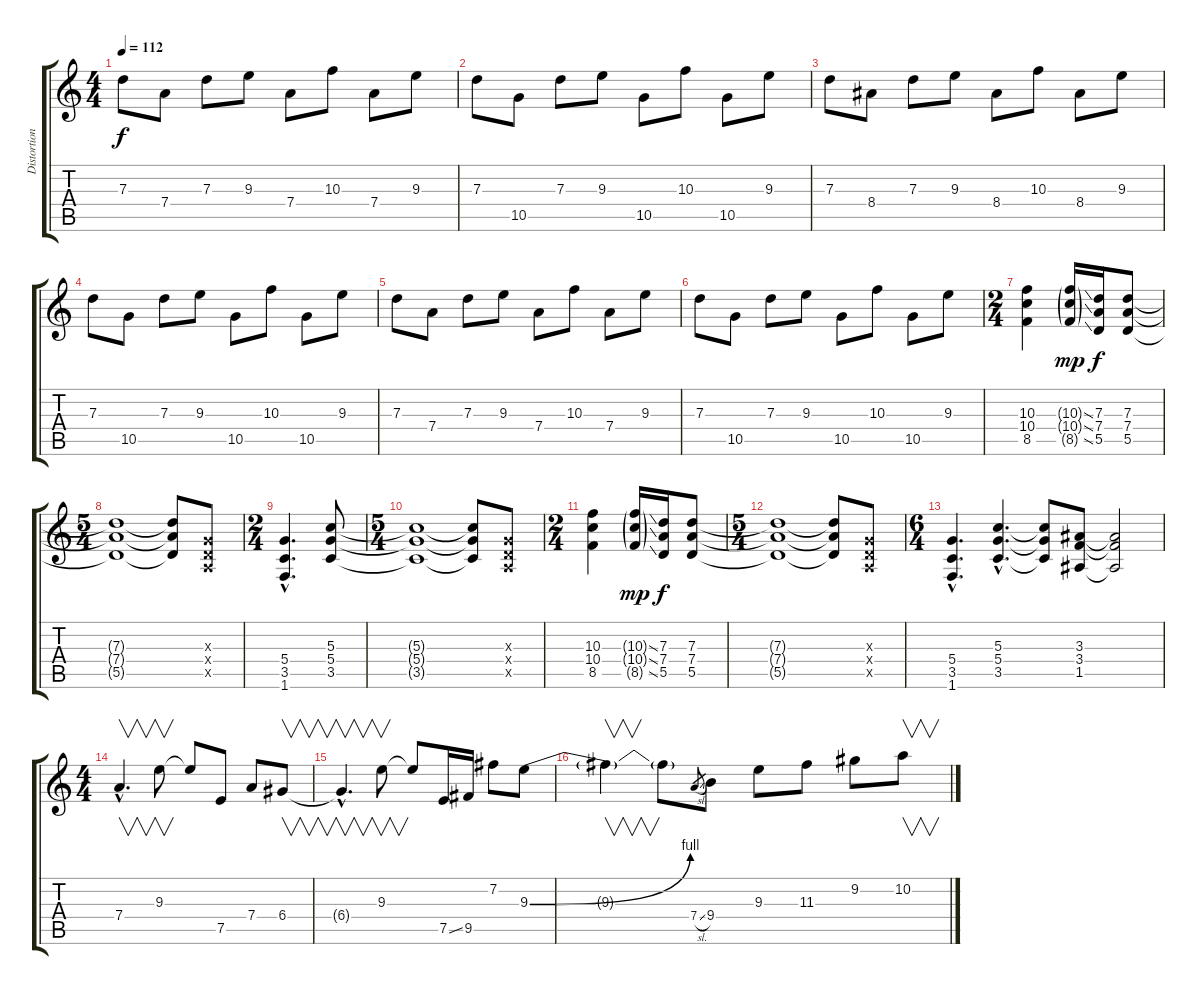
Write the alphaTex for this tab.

\track ("Distortion Guitar" "Distortion") {instrument distortionguitar}
\staff {score tabs}
\tuning (E4 B3 G3 D3 A2 E2) {hide}
\ts (4 4)
\tempo 112
\clef g2
\ks c
7.3.8{dy f} 7.4.8 7.3.8 9.3.8 7.4.8 10.3.8 7.4.8 9.3.8 |
7.3.8 10.5.8 7.3.8 9.3.8 10.5.8 10.3.8 10.5.8 9.3.8 |
7.3.8 8.4.8 7.3.8 9.3.8 8.4.8 10.3.8 8.4.8 9.3.8 |
7.3.8 10.5.8 7.3.8 9.3.8 10.5.8 10.3.8 10.5.8 9.3.8 |
7.3.8 7.4.8 7.3.8 9.3.8 7.4.8 10.3.8 7.4.8 9.3.8 |
7.3.8 10.5.8 7.3.8 9.3.8 10.5.8 10.3.8 10.5.8 9.3.8 |
\ts (2 4)
(10.3 10.4 8.5).4 (10.3{ss g} 10.4{ss g} 8.5{ss g}).16{dy mp} (7.3 7.4 5.5).16{dy f} (7.3 7.4 5.5).8 |
\ts (5 4)
(7.3{t} 7.4{t} 5.5{t}).1 (7.3{t} 7.4{t} 5.5{t}).8 (0.3{x} 0.4{x} 0.5{x}).8 |
\ts (2 4)
(5.4{hac} 3.5{hac} 1.6{hac}).4{d} (5.3 5.4 3.5).8 |
\ts (5 4)
(5.3{t} 5.4{t} 3.5{t}).1 (5.3{t} 5.4{t} 3.5{t}).8 (0.3{x} 0.4{x} 0.5{x}).8 |
\ts (2 4)
(10.3 10.4 8.5).4 (10.3{ss g} 10.4{ss g} 8.5{ss g}).16{dy mp} (7.3 7.4 5.5).16{dy f} (7.3 7.4 5.5).8 |
\ts (5 4)
(7.3{t} 7.4{t} 5.5{t}).1 (7.3{t} 7.4{t} 5.5{t}).8 (0.3{x} 0.4{x} 0.5{x}).8 |
\ts (6 4)
(5.4{hac} 3.5{hac} 1.6{hac}).4{d} (5.3{hac} 5.4{hac} 3.5{hac}).4{d} (5.3{t} 5.4{t} 3.5{t}).8 (3.3 3.4 1.5).8 (3.3{t} 3.4{t} 1.5{t}).2 |
\ts (4 4)
7.4{hac}.4{v d} 9.3.8{v} 9.3{t}.8 7.5.8 7.4.8 6.4.8{v} |
6.4{hac t}.4{v d} 9.3.8{v} 9.3{t}.8 7.5{ss}.16 9.5.16 7.2.8 9.3{be (bend 0 0 60 4)}.8 |
9.3{t}.4{v} 9.3{t}.8 7.4{sl}.8{gr} 9.4.8 9.3.8 11.3.8 9.2.8 10.2.8{v}
